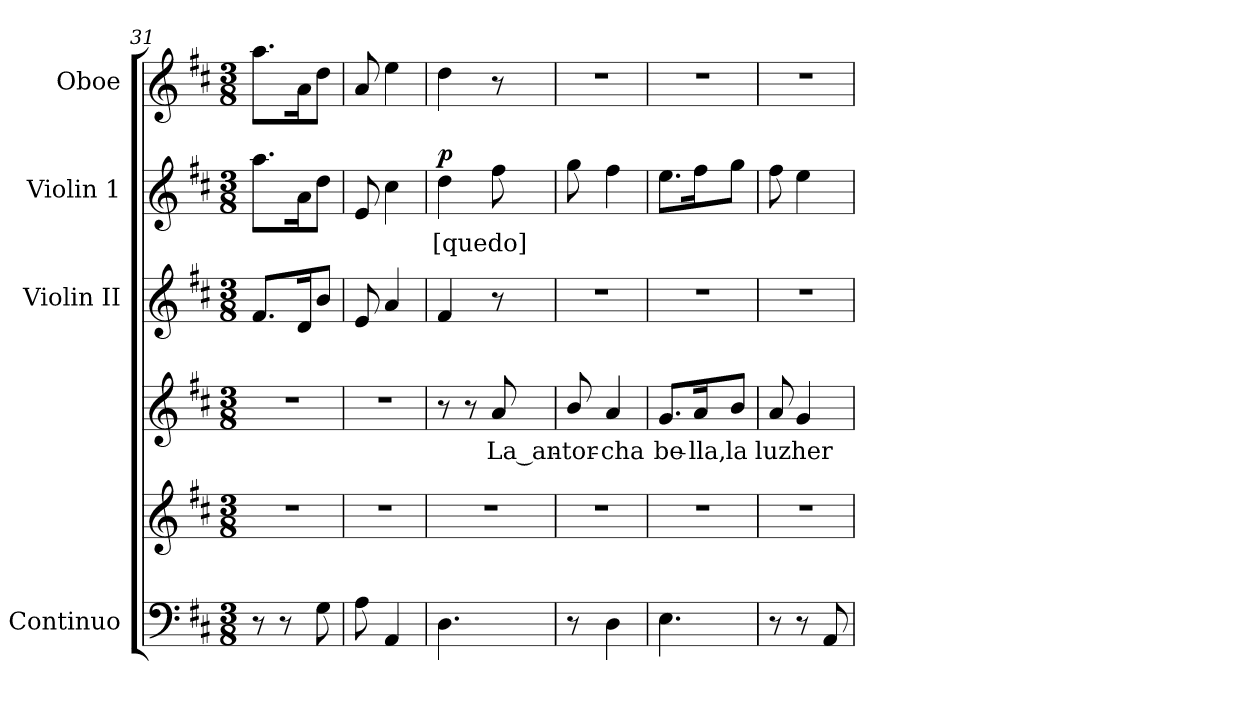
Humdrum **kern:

**kern	**kern	**kern	**text	**kern	**kern	**text	**dynam	**kern
*part5	*part5	*part4	*part4	*part3	*part2	*part2	*part2	*part1
*staff6	*staff5	*staff4	*staff4	*staff3	*staff2	*staff2	*staff2	*staff1
*I"Continuo	*	*I""Contr- alto"	*	*I"Violin II	*I"Violin 1	*	*	*I"Oboe
*I'Cont.	*	*I'A.	*	*I'Vln. II	*I'Vln. 1	*	*	*I'Ob.
*clefF4	*clefG2	*clefG2	*	*clefG2	*clefG2	*	*	*clefG2
*k[f#c#]	*k[f#c#]	*k[f#c#]	*	*k[f#c#]	*k[f#c#]	*	*	*k[f#c#]
*D:	*D:	*D:	*	*D:	*D:	*	*	*D:
*M3/8	*M3/8	*M3/8	*	*M3/8	*M3/8	*	*	*M3/8
=31	=31	=31	=31	=31	=31	=31	=31	=31
!	!LO:N:vis=1	!LO:N:vis=1	!	!	!	!	!	!
8r	4.r	4.r	.	8.f#i/L	8.aai\L	.	.	8.aai\L
8r	.	.	.	.	.	.	.	.
.	.	.	.	16di/k	16ai\k	.	.	16ai\k
8Gi\	.	.	.	8bi/J	8ddi\J	.	.	8ddi\J
=32	=32	=32	=32	=32	=32	=32	=32	=32
!	!LO:N:vis=1	!LO:N:vis=1	!	!	!	!	!	!
8Ai\	4.r	4.r	.	8ei/	8ei/	.	.	8ai/
4AAi/	.	.	.	4ai/	4cc#i\	.	.	4eei\
!!LO:LB:g=z
=33	=33	=33	=33	=33	=33	=33	=33	=33
!	!LO:N:vis=1	!	!	!	!	!	!	!
!	!	!	!	!	!	!LO:LY:b:color=#000000	!	!
4.Di\	4.r	8r	.	4f#i/	4ddi\	[quedo]	p	4ddi\
.	.	8r	.	.	.	.	.	.
!	!	!	!LO:LY:b:color=#000000	!	!	!	!	!
.	.	8ai/	La_an-	8r	8ff#i\	.	.	8r
=34	=34	=34	=34	=34	=34	=34	=34	=34
!	!LO:N:vis=1	!	!	!	!	!	!	!
!	!	!	!LO:LY:b:color=#000000	!LO:N:vis=1	!	!	!	!LO:N:vis=1
8r	4.r	8bi/	-tor-	4.r	8ggi\	.	.	4.r
!	!	!	!LO:LY:b:color=#000000	!	!	!	!	!
4Di\	.	4ai/	-cha	.	4ff#i\	.	.	.
=35	=35	=35	=35	=35	=35	=35	=35	=35
!	!LO:N:vis=1	!	!	!	!	!	!	!
!	!	!	!LO:LY:b:color=#000000	!LO:N:vis=1	!	!	!	!LO:N:vis=1
4.Ei\	4.r	8.gi/L	be-	4.r	8.eei\L	.	.	4.r
!	!	!	!LO:LY:b:color=#000000	!	!	!	!	!
.	.	16ai/K	-lla,	.	16ff#i\k	.	.	.
!	!	!	!LO:LY:b:color=#000000	!	!	!	!	!
.	.	8bi/J	la	.	8ggi\J	.	.	.
=36	=36	=36	=36	=36	=36	=36	=36	=36
!	!LO:N:vis=1	!	!	!	!	!	!	!
!	!	!	!LO:LY:b:color=#000000	!LO:N:vis=1	!	!	!	!LO:N:vis=1
8r	4.r	8ai/	luz	4.r	8ff#i\	.	.	4.r
!	!	!	!LO:LY:b:color=#000000	!	!	!	!	!
8r	.	4gi/	her-	.	4eei\	.	.	.
8AAi/	.	.	.	.	.	.	.	.
=	=	=	=	=	=	=	=	=
*-	*-	*-	*-	*-	*-	*-	*-	*-
